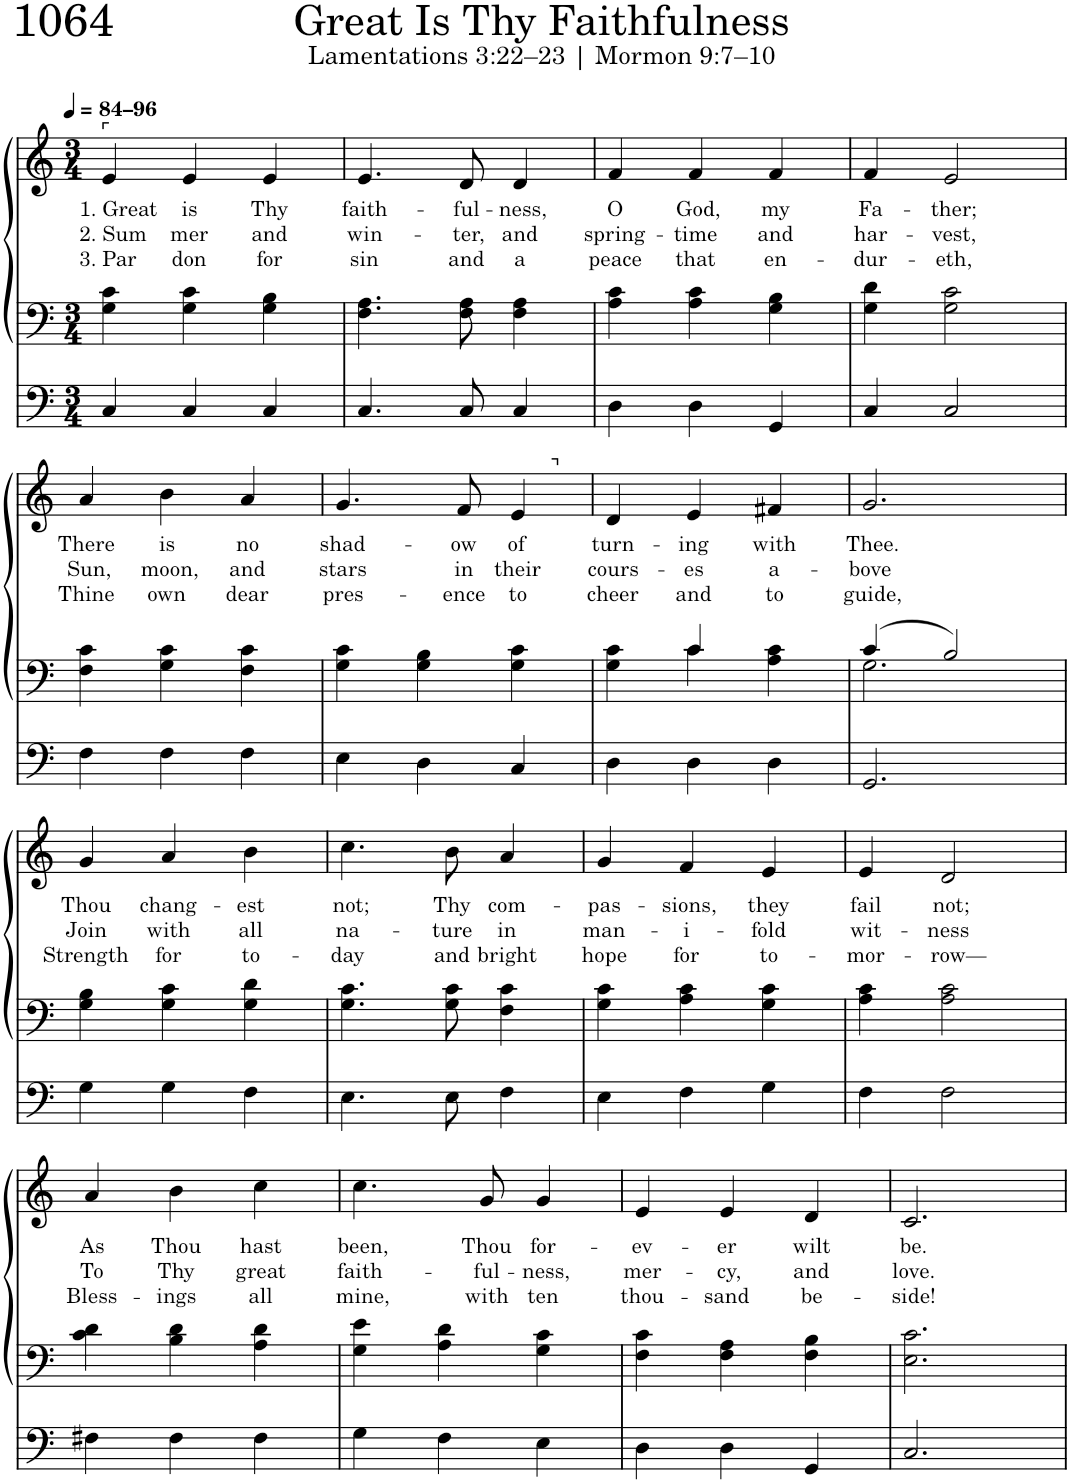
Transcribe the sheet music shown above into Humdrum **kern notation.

**kern	**kern	**kern	**text	**text	**text
*part1	*part1	*part1	*part1	*part1	*part1
*staff3	*staff2	*staff1	*staff1	*staff1	*staff1
*I"Organ	*	*	*	*	*
*I'Org.	*	*	*	*	*
*clefF4	*clefF4	*clefG2	*	*	*
*k[]	*k[]	*k[]	*	*	*
*M3/4	*M3/4	*M3/4	*	*	*
*MM84	*MM84	*MM84	*	*	*
=1	=1	=1	=1	=1	=1
!	!	!LO:TX:a:t=⌜	!	!	!
!	!	!LO:TX:a:B:t=–96	!	!	!
!	!	!	!LO:LY:b	!LO:LY:b	!LO:LY:b
4C/	4G\ 4c\	4e/	1. Great	2. Sum	3. Par
!	!	!	!LO:LY:b	!LO:LY:b	!LO:LY:b
4C/	4G\ 4c\	4e/	is	-mer	-don
!	!	!	!LO:LY:b	!LO:LY:b	!LO:LY:b
4C/	4G\ 4B\	4e/	Thy	and	for
=2	=2	=2	=2	=2	=2
!	!	!	!LO:LY:b	!LO:LY:b	!LO:LY:b
4.C/	4.F\ 4.A\	4.e/	faith-	win-	sin
!	!	!	!LO:LY:b	!LO:LY:b	!LO:LY:b
8C/	8F\ 8A\	8d/	-ful-	-ter,	and
!	!	!	!LO:LY:b	!LO:LY:b	!LO:LY:b
4C/	4F\ 4A\	4d/	-ness,	and	a
=3	=3	=3	=3	=3	=3
!	!	!	!LO:LY:b	!LO:LY:b	!LO:LY:b
4D\	4A\ 4c\	4f/	O	spring-	peace
!	!	!	!LO:LY:b	!LO:LY:b	!LO:LY:b
4D\	4A\ 4c\	4f/	God,	-time	that
!	!	!	!LO:LY:b	!LO:LY:b	!LO:LY:b
4GG/	4G\ 4B\	4f/	my	and	en-
=4	=4	=4	=4	=4	=4
!	!	!	!LO:LY:b	!LO:LY:b	!LO:LY:b
4C/	4G\ 4d\	4f/	Fa-	har-	-dur-
!	!	!	!LO:LY:b	!LO:LY:b	!LO:LY:b
2C/	2G\ 2c\	2e/	-ther;	-vest,	-eth,
!!LO:LB:g=z
=5	=5	=5	=5	=5	=5
!	!	!	!LO:LY:b	!LO:LY:b	!LO:LY:b
4F\	4F\ 4c\	4a/	There	Sun,	Thine
!	!	!	!LO:LY:b	!LO:LY:b	!LO:LY:b
4F\	4G\ 4c\	4b\	is	moon,	own
!	!	!	!LO:LY:b	!LO:LY:b	!LO:LY:b
4F\	4F\ 4c\	4a/	no	and	dear
=6	=6	=6	=6	=6	=6
!	!	!	!LO:LY:b	!LO:LY:b	!LO:LY:b
*	*	*^	*	*	*
4E\	4G\ 4c\	4.g/	2ryy	shad-	stars	pres-
4D\	4G\ 4B\	.	.	.	.	.
!	!	!	!	!LO:LY:b	!LO:LY:b	!LO:LY:b
.	.	8f/	.	-ow	in	-ence
!	!	!	!	!LO:LY:b	!LO:LY:b	!LO:LY:b
4C/	4G\ 4c\	4e/	8ryy	of	their	to
!	!	!	!LO:TX:a:t=⌝	!	!	!
.	.	.	8ryy	.	.	.
=7	=7	=7	=7	=7	=7	=7
*	*^	*	*	*	*	*
!	!	!	!	!	!LO:LY:b	!LO:LY:b	!LO:LY:b
*	*	*	*v	*v	*	*	*
4D\	4G\ 4c\	4ryy	4d/	turn-	cours-	cheer
!	!	!	!	!LO:LY:b	!LO:LY:b	!LO:LY:b
4D\	4c/	4c\	4e/	-ing	-es	and
!	!	!	!	!LO:LY:b	!LO:LY:b	!LO:LY:b
4D\	4A\ 4c\	4ryy	4f#X/	with	a-	to
=8	=8	=8	=8	=8	=8	=8
!	!	!	!	!LO:LY:b	!LO:LY:b	!LO:LY:b
2.GG/	4c/	2.G\	2.g/	Thee.	-bove	guide,
.	2B/	.	.	.	.	.
*	*v	*v	*	*	*	*
!!LO:LB:g=z
=9	=9	=9	=9	=9	=9
!	!	!	!LO:LY:b	!LO:LY:b	!LO:LY:b
4G\	4G\ 4B\	4g/	Thou	Join	Strength
!	!	!	!LO:LY:b	!LO:LY:b	!LO:LY:b
4G\	4G\ 4c\	4a/	chang-	with	for
!	!	!	!LO:LY:b	!LO:LY:b	!LO:LY:b
4F\	4G\ 4d\	4b\	-est	all	to-
=10	=10	=10	=10	=10	=10
!	!	!	!LO:LY:b	!LO:LY:b	!LO:LY:b
4.E\	4.G\ 4.c\	4.cc\	not;	na-	-day
!	!	!	!LO:LY:b	!LO:LY:b	!LO:LY:b
8E\	8G\ 8c\	8b\	Thy	-ture	and
!	!	!	!LO:LY:b	!LO:LY:b	!LO:LY:b
4F\	4F\ 4c\	4a/	com-	in	bright
=11	=11	=11	=11	=11	=11
!	!	!	!LO:LY:b	!LO:LY:b	!LO:LY:b
4E\	4G\ 4c\	4g/	-pas-	man-	hope
!	!	!	!LO:LY:b	!LO:LY:b	!LO:LY:b
4F\	4A\ 4c\	4f/	-sions,	-i-	for
!	!	!	!LO:LY:b	!LO:LY:b	!LO:LY:b
4G\	4G\ 4c\	4e/	they	-fold	to-
=12	=12	=12	=12	=12	=12
!	!	!	!LO:LY:b	!LO:LY:b	!LO:LY:b
4F\	4A\ 4c\	4e/	fail	wit-	-mor-
!	!	!	!LO:LY:b	!LO:LY:b	!LO:LY:b
2F\	2A\ 2c\	2d/	not;	-ness	-row—
!!LO:LB:g=z
=13	=13	=13	=13	=13	=13
!	!	!	!LO:LY:b	!LO:LY:b	!LO:LY:b
4F#X\	4c\ 4d\	4a/	As	To	Bless-
!	!	!	!LO:LY:b	!LO:LY:b	!LO:LY:b
4F#\	4B\ 4d\	4b\	Thou	Thy	-ings
!	!	!	!LO:LY:b	!LO:LY:b	!LO:LY:b
4F#\	4A\ 4d\	4cc\	hast	great	all
=14	=14	=14	=14	=14	=14
!	!	!	!LO:LY:b	!LO:LY:b	!LO:LY:b
4G\	4G\ 4e\	4.cc\	been,	faith-	mine,
4F\	4A\ 4d\	.	.	.	.
!	!	!	!LO:LY:b	!LO:LY:b	!LO:LY:b
.	.	8g/	Thou	-ful-	with
!	!	!	!LO:LY:b	!LO:LY:b	!LO:LY:b
4E\	4G\ 4c\	4g/	for-	-ness,	ten
=15	=15	=15	=15	=15	=15
!	!	!	!LO:LY:b	!LO:LY:b	!LO:LY:b
4D\	4F\ 4c\	4e/	-ev-	mer-	thou-
!	!	!	!LO:LY:b	!LO:LY:b	!LO:LY:b
4D\	4F\ 4A\	4e/	-er	-cy,	-sand
!	!	!	!LO:LY:b	!LO:LY:b	!LO:LY:b
4GG/	4F\ 4B\	4d/	wilt	and	be-
=16	=16	=16	=16	=16	=16
!	!	!	!LO:LY:b	!LO:LY:b	!LO:LY:b
2.C/	2.E\ 2.c\	2.c/	be.	love.	-side!
=	=	=	=	=	=
*-	*-	*-	*-	*-	*-
